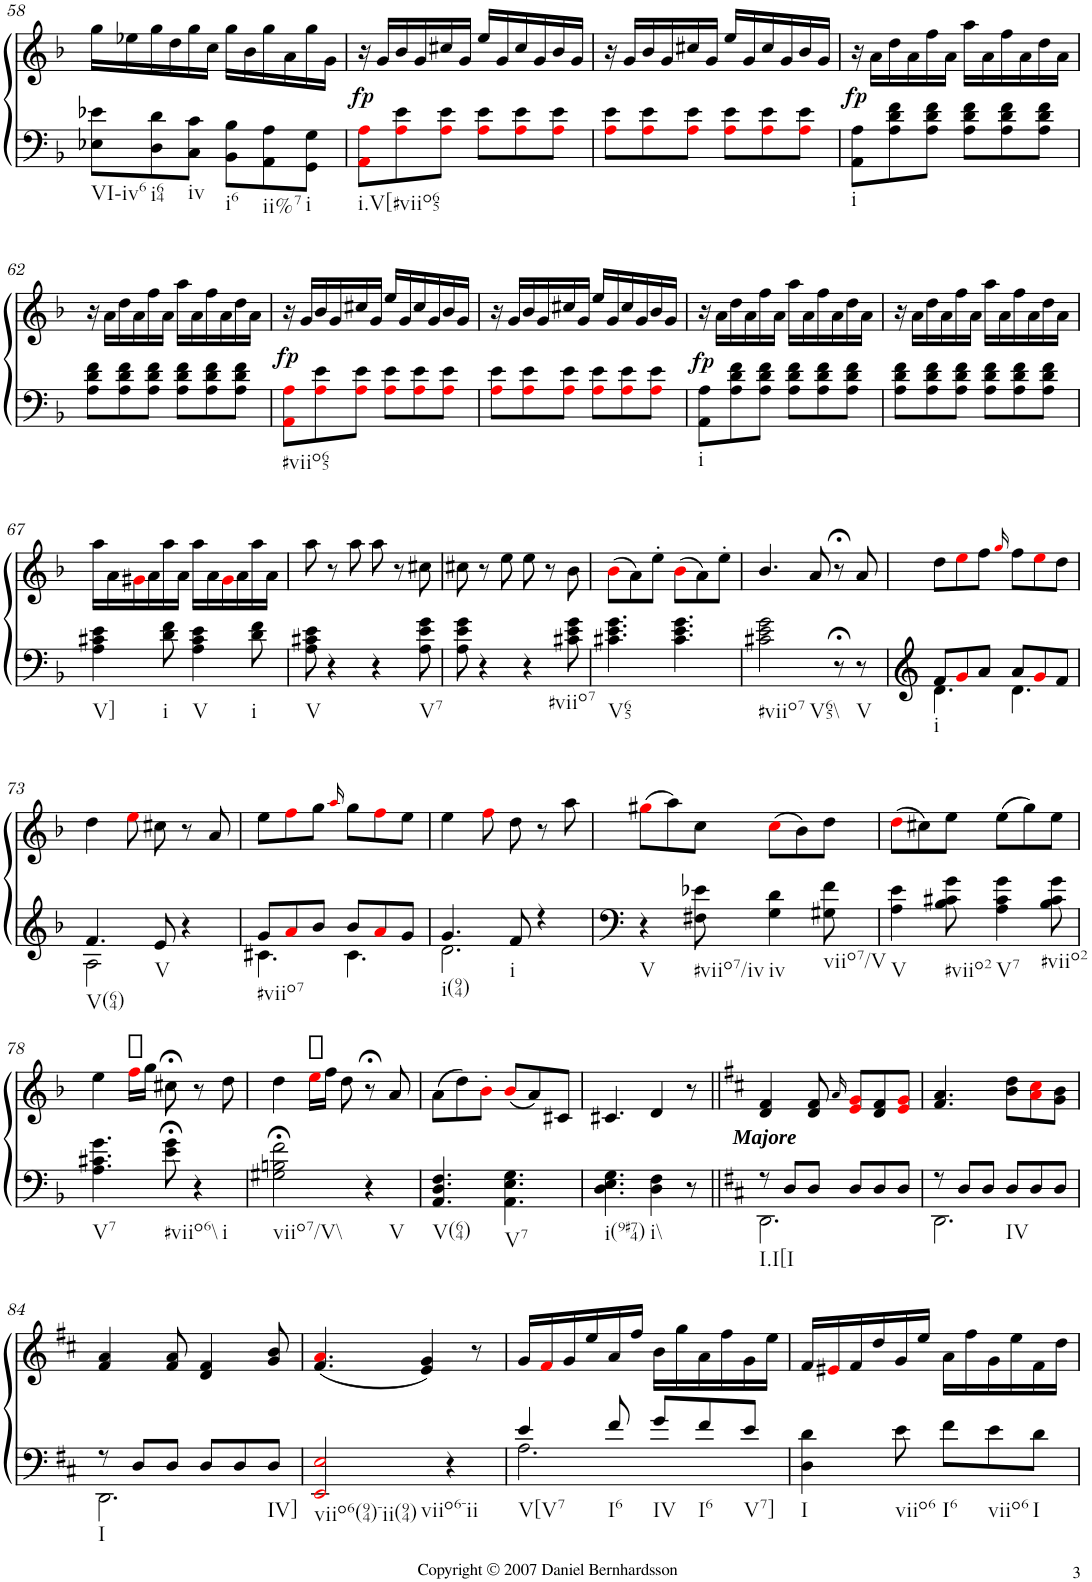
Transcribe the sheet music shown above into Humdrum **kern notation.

**kern	**kern	**dynam
*part1	*part1	*part1
*staff2	*staff1	*staff1/2
*I"Piano	*	*
*I'Pno.	*	*
!!LO:PB:g=z
*clefG2	*clefG2	*
*k[b-]	*k[b-]	*
*F:	*F:	*
*M6/8	*M6/8	*
=58	=58	=58
!LO:TX:b:t=VI-iv6	!	!
8E-X\ 8e-X\L	16gg\LL	.
.	16ee-X\	.
!LO:TX:b:t=i64	!	!
8D\ 8d\	16gg\	.
.	16dd\	.
!LO:TX:b:t=iv	!	!
8C\ 8c\J	16gg\	.
.	16cc\JJ	.
!LO:TX:b:t=i6	!	!
8BB-\ 8B-\L	16gg\LL	.
.	16b-\	.
!LO:TX:b:t=ii%7	!	!
8AA\ 8A\	16gg\	.
.	16a\	.
!LO:TX:b:t=i	!	!
8GG\ 8G\J	16gg\	.
.	16g\JJ	.
=59	=59	=59
!LO:TX:b:t=i.V[#viio65	!	!
!	!	!LO:DY:b
8AAi\ 8Ai\L	16r	fp
.	16g/LL	.
8Ai\ 8e\	16b-/	.
.	16g/	.
8Ai\ 8e\J	16cc#X/	.
.	16g/JJ	.
8Ai\ 8e\L	16ee/LL	.
.	16g/	.
8Ai\ 8e\	16cc#/	.
.	16g/	.
8Ai\ 8e\J	16b-/	.
.	16g/JJ	.
=60	=60	=60
8Ai\ 8e\L	16r	.
.	16g/LL	.
8Ai\ 8e\	16b-/	.
.	16g/	.
8Ai\ 8e\J	16cc#X/	.
.	16g/JJ	.
8Ai\ 8e\L	16ee/LL	.
.	16g/	.
8Ai\ 8e\	16cc#/	.
.	16g/	.
8Ai\ 8e\J	16b-/	.
.	16g/JJ	.
=61	=61	=61
!LO:TX:b:t=i	!	!
!	!	!LO:DY:b
8AA\ 8A\L	16r	fp
.	16a\LL	.
8A\ 8d\ 8f\	16dd\	.
.	16a\	.
8A\ 8d\ 8f\J	16ff\	.
.	16a\JJ	.
8A\ 8d\ 8f\L	16aa\LL	.
.	16a\	.
8A\ 8d\ 8f\	16ff\	.
.	16a\	.
8A\ 8d\ 8f\J	16dd\	.
.	16a\JJ	.
!!LO:LB:g=z
=62	=62	=62
8A\ 8d\ 8f\L	16r	.
.	16a\LL	.
8A\ 8d\ 8f\	16dd\	.
.	16a\	.
8A\ 8d\ 8f\J	16ff\	.
.	16a\JJ	.
8A\ 8d\ 8f\L	16aa\LL	.
.	16a\	.
8A\ 8d\ 8f\	16ff\	.
.	16a\	.
8A\ 8d\ 8f\J	16dd\	.
.	16a\JJ	.
=63	=63	=63
!LO:TX:b:t=#viio65	!	!
!	!	!LO:DY:b
8AAi\ 8Ai\L	16r	fp
.	16g/LL	.
8Ai\ 8e\	16b-/	.
.	16g/	.
8Ai\ 8e\J	16cc#X/	.
.	16g/JJ	.
8Ai\ 8e\L	16ee/LL	.
.	16g/	.
8Ai\ 8e\	16cc#/	.
.	16g/	.
8Ai\ 8e\J	16b-/	.
.	16g/JJ	.
=64	=64	=64
8Ai\ 8e\L	16r	.
.	16g/LL	.
8Ai\ 8e\	16b-/	.
.	16g/	.
8Ai\ 8e\J	16cc#X/	.
.	16g/JJ	.
8Ai\ 8e\L	16ee/LL	.
.	16g/	.
8Ai\ 8e\	16cc#/	.
.	16g/	.
8Ai\ 8e\J	16b-/	.
.	16g/JJ	.
=65	=65	=65
!LO:TX:b:t=i	!	!
!	!	!LO:DY:b
8AA\ 8A\L	16r	fp
.	16a\LL	.
8A\ 8d\ 8f\	16dd\	.
.	16a\	.
8A\ 8d\ 8f\J	16ff\	.
.	16a\JJ	.
8A\ 8d\ 8f\L	16aa\LL	.
.	16a\	.
8A\ 8d\ 8f\	16ff\	.
.	16a\	.
8A\ 8d\ 8f\J	16dd\	.
.	16a\JJ	.
=66	=66	=66
8A\ 8d\ 8f\L	16r	.
.	16a\LL	.
8A\ 8d\ 8f\	16dd\	.
.	16a\	.
8A\ 8d\ 8f\J	16ff\	.
.	16a\JJ	.
8A\ 8d\ 8f\L	16aa\LL	.
.	16a\	.
8A\ 8d\ 8f\	16ff\	.
.	16a\	.
8A\ 8d\ 8f\J	16dd\	.
.	16a\JJ	.
!!LO:LB:g=z
=67	=67	=67
!LO:TX:b:t=V]	!	!
4A\ 4c#X\ 4e\	16aa\LL	.
.	16a\	.
.	16g#Xi\	.
.	16a\	.
!LO:TX:b:t=i	!	!
8d\ 8f\	16aa\	.
.	16a\JJ	.
!LO:TX:b:t=V	!	!
4A\ 4c#\ 4e\	16aa\LL	.
.	16a\	.
.	16g#i\	.
.	16a\	.
!LO:TX:b:t=i	!	!
8d\ 8f\	16aa\	.
.	16a\JJ	.
=68	=68	=68
!LO:TX:b:t=V	!	!
8A\ 8c#X\ 8e\	8aa\	.
4r	8r	.
.	8aa\	.
4r	8aa\	.
.	8r	.
!LO:TX:b:t=V7	!	!
8A\ 8e\ 8g\	8cc#X\	.
=69	=69	=69
8A\ 8e\ 8g\	8cc#X\	.
4r	8r	.
.	8ee\	.
4r	8ee\	.
.	8r	.
!LO:TX:b:t=#viio7	!	!
8c#X\ 8e\ 8g\	8b-\	.
=70	=70	=70
!LO:TX:b:t=V65	!	!
4.c#X\ 4.e\ 4.g\	(8b-i\L	.
.	8a\)	.
.	8ee'\J	.
4.c#\ 4.e\ 4.g\	(8b-i\L	.
.	8a\)	.
.	8ee'\J	.
=71	=71	=71
!LO:TX:b:t=#viio7	!	!
!LO:TX:b:t=V65\\	!	!
2c#X\ 2e\ 2g\	4.b-/	.
.	8a/	.
8r;<	8r;<	.
!LO:TX:b:t=V	!	!
8r	8a/	.
=72	=72	=72
*^	*	*
!LO:TX:b:t=i	!	!	!
8f/L	4.d\	8dd\L	.
8gi/	.	8eei\	.
8a/J	.	8ff\J	.
.	.	16qggi/	.
8a/L	4.d\	8ff\L	.
8gi/	.	8eei\	.
8f/J	.	8dd\J	.
!!LO:LB:g=z
=73	=73	=73	=73
!LO:TX:b:t=V(64)	!	!	!
4.f/	2A\	4dd\	.
.	.	8eei\	.
!LO:TX:b:t=V	!	!	!
8e/	.	8cc#X\	.
4r	4ryy	8r	.
.	.	8a/	.
=74	=74	=74	=74
!LO:TX:b:t=#viio7	!	!	!
8g/L	4.c#X\	8ee\L	.
8ai/	.	8ffi\	.
8b-/J	.	8gg\J	.
.	.	16qaai/	.
8b-/L	4.c#\	8gg\L	.
8ai/	.	8ffi\	.
8g/J	.	8ee\J	.
=75	=75	=75	=75
!LO:TX:b:t=i(94)	!	!	!
4.g/	2.d\	4ee\	.
.	.	8ffi\	.
!LO:TX:b:t=i	!	!	!
8f/	.	8dd\	.
4r	.	8r	.
.	.	8aa\	.
*v	*v	*	*
=76	=76	=76
!LO:TX:b:t=V	!	!
4r	(8gg#Xi\L	.
.	8aa\)	.
!LO:TX:b:t=#viio7/iv	!	!
8F#X\ 8e-X\	8cc\J	.
!LO:TX:b:t=iv	!	!
4G\ 4d\	(8cci\L	.
.	8b-\)	.
!LO:TX:b:t=viio7/V	!	!
8G#X\ 8f\	8dd\J	.
=77	=77	=77
!LO:TX:b:t=V	!	!
4A\ 4e\	(8ddi\L	.
.	8cc#X\)	.
!LO:TX:b:t=#viio2	!	!
8B-\ 8c#X\ 8g\	8ee\J	.
!LO:TX:b:t=V7	!	!
4A\ 4c#\ 4g\	(8ee\L	.
.	8gg\)	.
!LO:TX:b:t=#viio2	!	!
8B-\ 8c#\ 8g\	8ee\J	.
!!LO:LB:g=z
=78	=78	=78
!LO:TX:b:t=V7	!	!
4.A\ 4.c#X\ 4.g\	4ee\	.
.	16ffi\LL	.
.	16gg\JJ	.
!LO:TX:b:t=#viio6\\	!	!
8e\;< 8g\;<	8cc#X;<\	.
!LO:TX:b:t=i	!	!
4r	8r	.
.	8dd\	.
=79	=79	=79
!LO:TX:b:t=viio7/V\\	!	!
2G#X\;< 2Bn\;< 2f\;<	4dd\	.
.	16eei\LL	.
.	16ff\JJ	.
.	8dd\	.
!LO:TX:b:t=V	!	!
4r	8r;<	.
.	8a/	.
=80	=80	=80
!LO:TX:b:t=V(64)	!	!
4.AA/ 4.D/ 4.F/	(8a\L	.
.	8dd\)	.
.	8b-'i\J	.
!LO:TX:b:t=V7	!	!
4.AA\ 4.E\ 4.G\	(8b-i/L	.
.	8a/)	.
.	8c#X/J	.
=81	=81	=81
!LO:TX:b:t=i(9#74)	!	!
4.D\ 4.E\ 4.G\	4.c#X/	.
!LO:TX:b:t=i\\	!	!
4D\ 4F\	4d/	.
!	!LO:TX:b:Bi:t=Majore	!
8r	8r	.
=82||	=82||	=82||
*k[f#c#]	*k[f#c#]	*
*D:	*D:	*
*^	*	*
!LO:TX:b:t=I.I[I	!	!	!
8r	2.DD\	4d/ 4f#/	.
8D/L	.	.	.
8D/J	.	8d/ 8f#/	.
.	.	16qa/	.
8D/L	.	8ei/ 8gi/L	.
8D/	.	8d/ 8f#/	.
8D/J	.	8ei/ 8gi/J	.
=83	=83	=83	=83
8r	2.DD\	4.f#/ 4.a/	.
8D/L	.	.	.
8D/J	.	.	.
!LO:TX:b:t=IV	!	!	!
8D/L	.	8b\ 8dd\L	.
8D/	.	8ai\ 8cc#i\	.
8D/J	.	8g\ 8b\J	.
!!LO:LB:g=z
=84	=84	=84	=84
!LO:TX:b:t=I	!	!	!
8r	2.DD\	4f#/ 4a/	.
8D/L	.	.	.
8D/J	.	8f#/ 8a/	.
8D/L	.	4d/ 4f#/	.
8D/	.	.	.
!LO:TX:b:t=IV]	!	!	!
8D/J	.	8g/ 8b/	.
*v	*v	*	*
=85	=85	=85
!LO:TX:b:t=viio6(94)-ii(94)	!	!
!LO:TX:b:t=viio6-ii	!	!
2EEi/ 2Ei/	(4.f#/ 4.ai/	.
.	4e/ 4g/)	.
4r	.	.
.	8r	.
=86	=86	=86
*^	*	*
!LO:TX:b:t=V[V7	!	!	!
4e/	2.A\	16g/LL	.
.	.	16f#i/	.
.	.	16g/	.
.	.	16ee/	.
!LO:TX:b:t=I6	!	!	!
8f#/	.	16a/	.
.	.	16ff#/JJ	.
!LO:TX:b:t=IV	!	!	!
8g/L	.	16b\LL	.
.	.	16gg\	.
!LO:TX:b:t=I6	!	!	!
8f#/	.	16a\	.
.	.	16ff#\	.
!LO:TX:b:t=V7]	!	!	!
8e/J	.	16g\	.
.	.	16ee\JJ	.
*v	*v	*	*
=87	=87	=87
!LO:TX:b:t=I	!	!
4D\ 4d\	16f#/LL	.
.	16e#Xi/	.
.	16f#/	.
.	16dd/	.
!LO:TX:b:t=viio6	!	!
8e\	16g/	.
.	16ee/JJ	.
!LO:TX:b:t=I6	!	!
8f#\L	16a\LL	.
.	16ff#\	.
!LO:TX:b:t=viio6	!	!
8e\	16g\	.
.	16ee\	.
!LO:TX:b:t=I	!	!
8d\J	16f#\	.
.	16dd\JJ	.
=	=	=
*-	*-	*-
